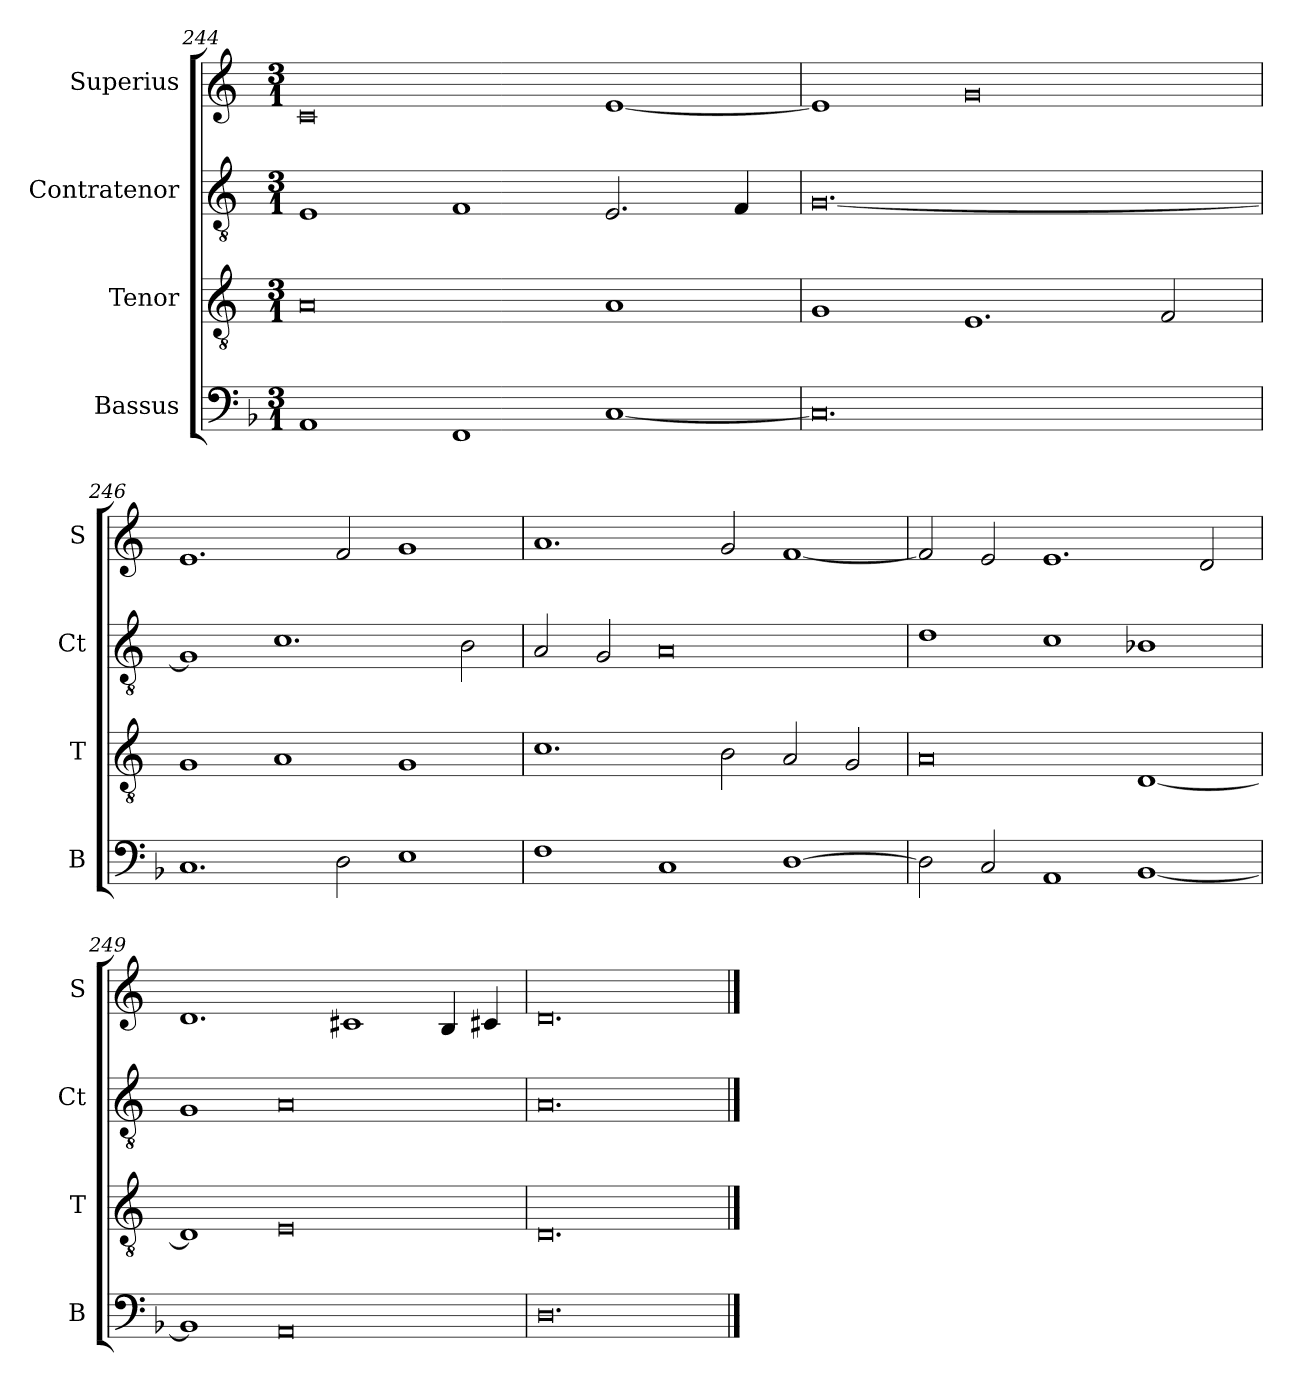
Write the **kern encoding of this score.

**kern	**kern	**kern	**kern
*part4	*part3	*part2	*part1
*staff4	*staff3	*staff2	*staff1
*I"Bassus	*I"Tenor	*I"Contratenor	*I"Superius
*I'B	*I'T	*I'Ct	*I'S
*clefF4	*clefGv2	*clefGv2	*clefG2
*k[b-]	*k[]	*k[]	*k[]
*M3/1	*M3/1	*M3/1	*M3/1
=244	=244	=244	=244
1AA	0A	1E	0c
1FF	.	1F	.
[1C	1A	2.E	[1e
.	.	4F	.
=245	=245	=245	=245
0.C]	1G	[0.G	1e]
.	1.E	.	0g
.	2F	.	.
=246	=246	=246	=246
1.C	1G	1G]	1.e
.	1A	1.c	.
2D	.	.	2f
1E	1G	.	1g
.	.	2B	.
=247	=247	=247	=247
1F	1.c	2A	1.a
.	.	2G	.
1C	.	0A	.
.	2B	.	2g
[1D	2A	.	[1f
.	2G	.	.
=248	=248	=248	=248
2D]	0A	1d	2f]
2C	.	.	2e
1AA	.	1c	1.e
[1BB-	[1D	1B-X	.
.	.	.	2d
=249	=249	=249	=249
1BB-]	1D]	1G	1.d
0AA	0E	0A	.
.	.	.	1c#X
.	.	.	4B
.	.	.	4c#X
=250	=250	=250	=250
0.D	0.D	0.A	0.d
==	==	==	==
*-	*-	*-	*-
